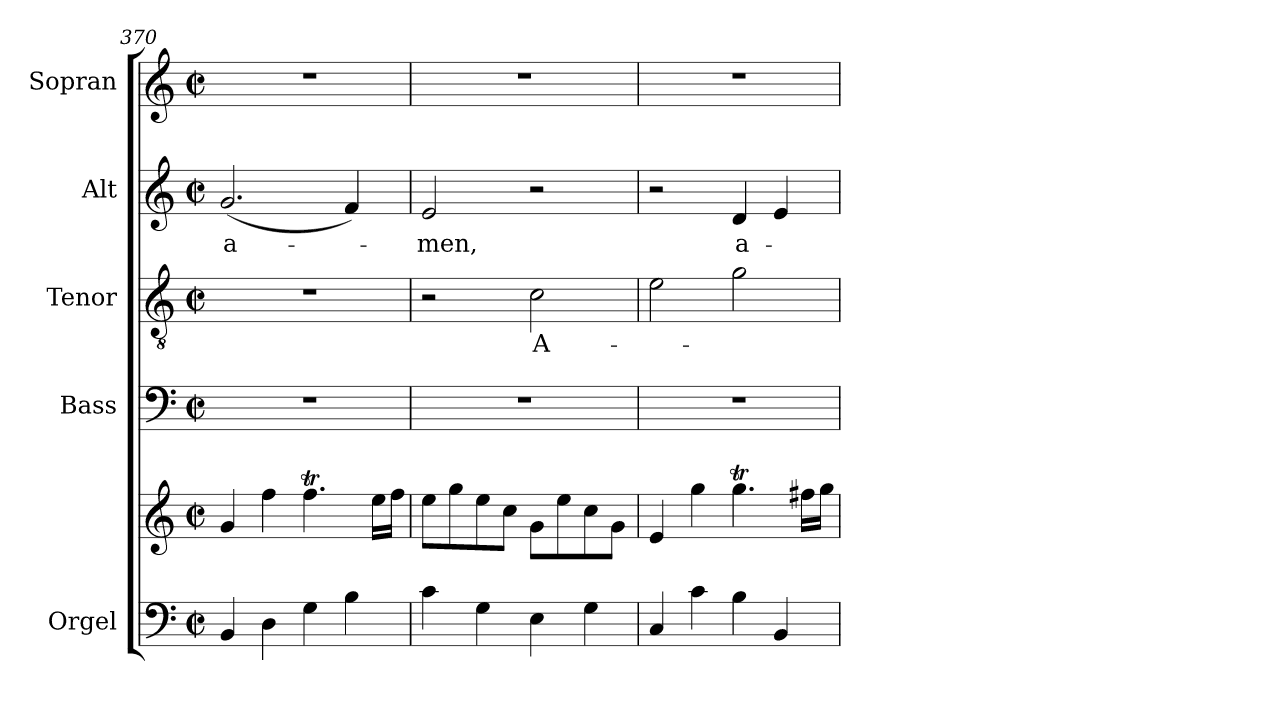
**kern	**kern	**kern	**kern	**text	**kern	**text	**kern
*part5	*part5	*part4	*part3	*part3	*part2	*part2	*part1
*staff6	*staff5	*staff4	*staff3	*staff3	*staff2	*staff2	*staff1
*I"Orgel	*	*I"Bass	*I"Tenor	*	*I"Alt	*	*I"Sopran
*I'Org.	*	*I'B.	*I'T.	*	*I'A.	*	*I'S.
*clefF4	*clefG2	*clefF4	*clefGv2	*	*clefG2	*	*clefG2
*k[]	*k[]	*k[]	*k[]	*	*k[]	*	*k[]
*C:	*C:	*C:	*C:	*	*C:	*	*C:
*M2/2	*M2/2	*M2/2	*M2/2	*	*M2/2	*	*M2/2
*met(c|)	*met(c|)	*met(c|)	*met(c|)	*	*met(c|)	*	*met(c|)
=370	=370	=370	=370	=370	=370	=370	=370
!	!	!	!	!	!	!LO:LY:b	!
4BB/	4g/	1r	1r	.	(<2.g/	a-	1r
4D\	4ff\	.	.	.	.	.	.
4G\	4.ffT\	.	.	.	.	.	.
4B\	.	.	.	.	4f/)	.	.
.	16ee\LL	.	.	.	.	.	.
.	16ff\JJ	.	.	.	.	.	.
=371	=371	=371	=371	=371	=371	=371	=371
!	!	!	!	!	!	!LO:LY:b	!
4c\	8ee\L	1r	2r	.	2e/	-men,	1r
.	8gg\	.	.	.	.	.	.
4G\	8ee\	.	.	.	.	.	.
.	8cc\J	.	.	.	.	.	.
!	!	!	!	!LO:LY:b	!	!	!
4E\	8g\L	.	2c\	A-	2r	.	.
.	8ee\	.	.	.	.	.	.
4G\	8cc\	.	.	.	.	.	.
.	8g\J	.	.	.	.	.	.
=372	=372	=372	=372	=372	=372	=372	=372
4C/	4e/	1r	2e\	.	2r	.	1r
4c\	4gg\	.	.	.	.	.	.
!	!	!	!	!	!	!LO:LY:b	!
4B\	4.ggT\	.	2g\	.	4d/	a-	.
4BB/	.	.	.	.	4e/	.	.
.	16ff#X\LL	.	.	.	.	.	.
.	16gg\JJ	.	.	.	.	.	.
=	=	=	=	=	=	=	=
*-	*-	*-	*-	*-	*-	*-	*-
